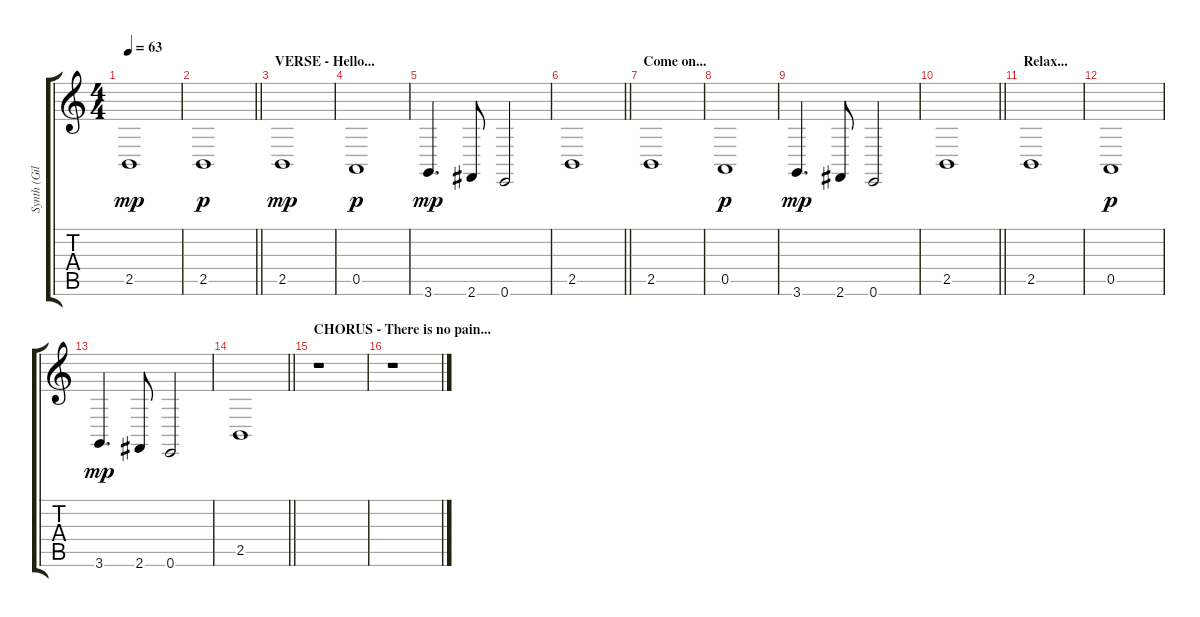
\track ("Synth (Gilmour)" "Synth (Gil") {instrument trombone}
\staff {score tabs}
\tuning (E4 B3 G3 D3 A2 E2) {hide}
\ts (4 4)
\tempo 63
\clef g2
\ks c
2.5.1{dy mp instrument trombone} |
\barLineRight lightlight
2.5.1{dy p} |
\section ("" "VERSE - Hello...")
2.5.1{dy mp} |
0.5.1{dy p} |
3.6.4{d dy mp} 2.6.8 0.6.2 |
\barLineRight lightlight
2.5.1 |
\section ("" "Come on...")
2.5.1 |
0.5.1{dy p} |
3.6.4{d dy mp} 2.6.8 0.6.2 |
\barLineRight lightlight
2.5.1 |
\section ("" "Relax...")
2.5.1 |
0.5.1{dy p} |
3.6.4{d dy mp} 2.6.8 0.6.2 |
\barLineRight lightlight
2.5.1 |
\section ("" "CHORUS - There is no pain...")
r.1 |
r.1
